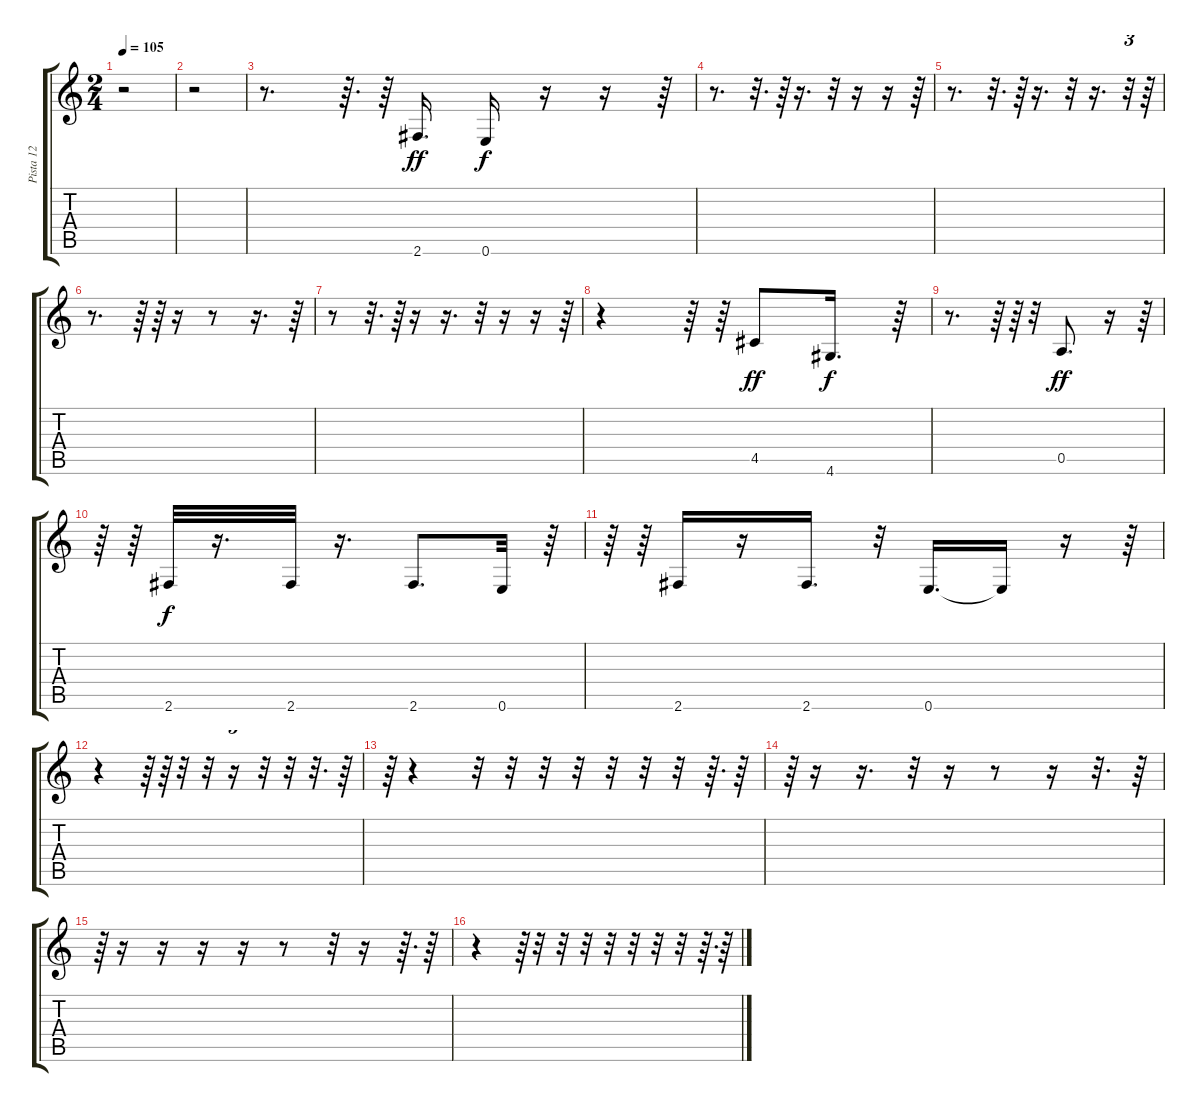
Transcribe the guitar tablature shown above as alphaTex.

\track ("Pista 12" "Pista 12") {instrument electricbassfinger}
\staff {score tabs}
\tuning (E4 B3 G3 D3 A2 E2) {hide}
\ts (2 4)
\tempo 105
\clef g2
\ks c
r.2{dy f} |
r.2 |
r.8{d} r.64{d} r.64 2.6.16{d dy ff} 0.6.16{dy f} r.16 r.16 r.64 |
r.8{d} r.32{d} r.64 r.16{d} r.32 r.16 r.16 r.64 |
r.8{d} r.32{d} r.64 r.16{d} r.32 r.16{d} r.32{tu (3 2)} r.64 |
r.8{d} r.64 r.64 r.16 r.8 r.16{d} r.64 |
r.8 r.32{d} r.64 r.16 r.16{d} r.32 r.16 r.16 r.64 |
r.4 r.64 r.64 4.5.8{dy ff} 4.6.16{d dy f} r.64 |
r.8{d} r.64 r.64 r.32 0.5.8{d dy ff} r.16 r.64 |
r.64 r.64 2.6.32{dy f} r.16{d} 2.6.32 r.16{d} 2.6.8{d} 0.6.32 r.64 |
r.64 r.64 2.6.16 r.16 2.6.16{d} r.32 0.6.16{d} 0.6{t}.16 r.16 r.64 |
r.4 r.64 r.64 r.32 r.32 r.16{tu (5 4)} r.32 r.32 r.32{d} r.64 |
r.64 r.4 r.32 r.32 r.32 r.32 r.32 r.32 r.32 r.64{d} r.64 |
r.64 r.16 r.16{d} r.32 r.16 r.8 r.16 r.32{d} r.64 |
r.64 r.16 r.16 r.16 r.16 r.8 r.32 r.16 r.64{d} r.64 |
r.4 r.64 r.32 r.32 r.32 r.32 r.32 r.32 r.32 r.64{d} r.64
